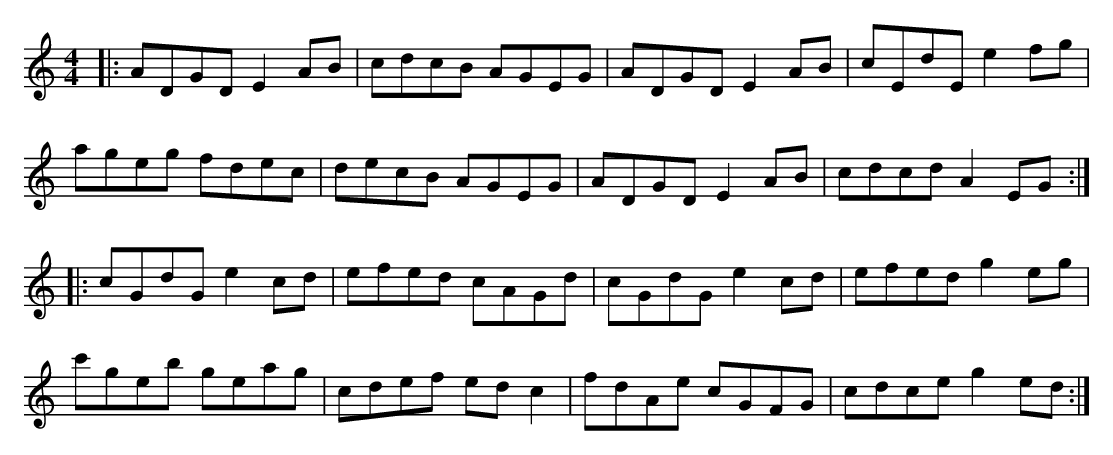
X:1
M:4/4
K:Amin
|:ADGD E2AB|cdcB AGEG|ADGD E2AB|cEdE e2fg|
ageg fdec|decB AGEG|ADGD E2AB|cdcd A2EG:|
|:cGdG e2cd|efed cAGd|cGdG e2cd|efed g2eg|
c'geb geag|cdef edc2|fdAe cGFG|cdce g2ed:|
